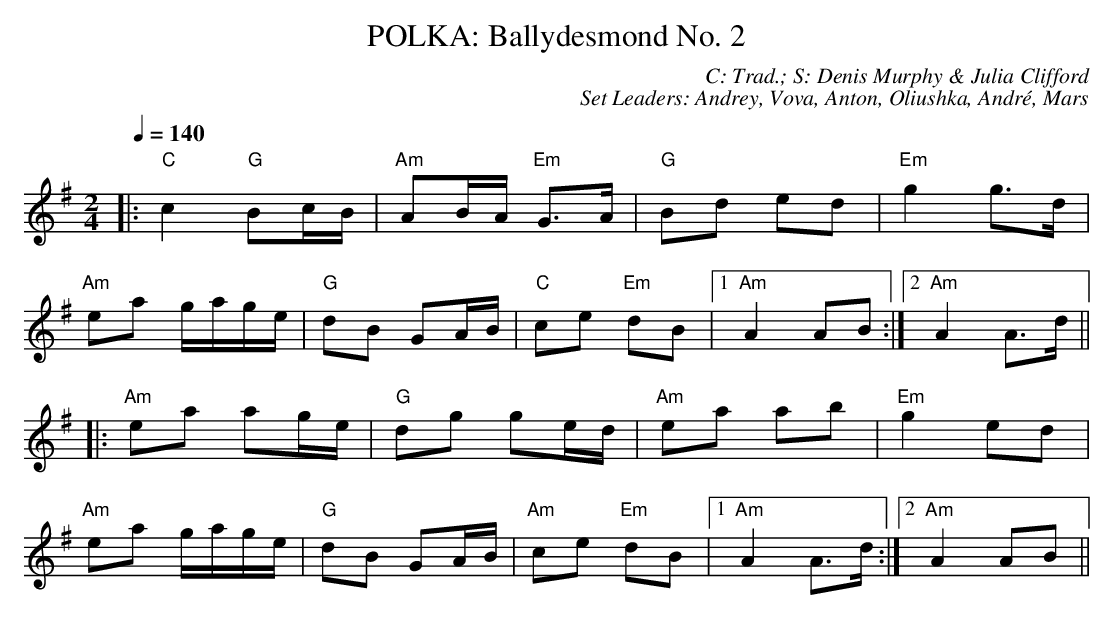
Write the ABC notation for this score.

X:1
T: POLKA: Ballydesmond No. 2
C: C: Trad.; S: Denis Murphy & Julia Clifford
C: Set Leaders: Andrey, Vova, Anton, Oliushka, André, Mars
M: 2/4
L: 1/8
Q: 1/4=140
K: Ador
|:"C"c2 "G"Bc/B/|"Am"AB/A/ "Em"G>A|"G"Bd ed|"Em"g2 g>d|
"Am"ea g/a/g/e/|"G"dB GA/B/|"C"ce "Em"dB|1 "Am"A2 AB:|2 "Am"A2 A>d||
|:"Am"ea ag/e/|"G"dg ge/d/|"Am"ea ab|"Em"g2 ed|
"Am"ea g/a/g/e/|"G"dB GA/B/|"Am"ce "Em"dB|1 "Am"A2 A>d:|2 "Am"A2 AB||
